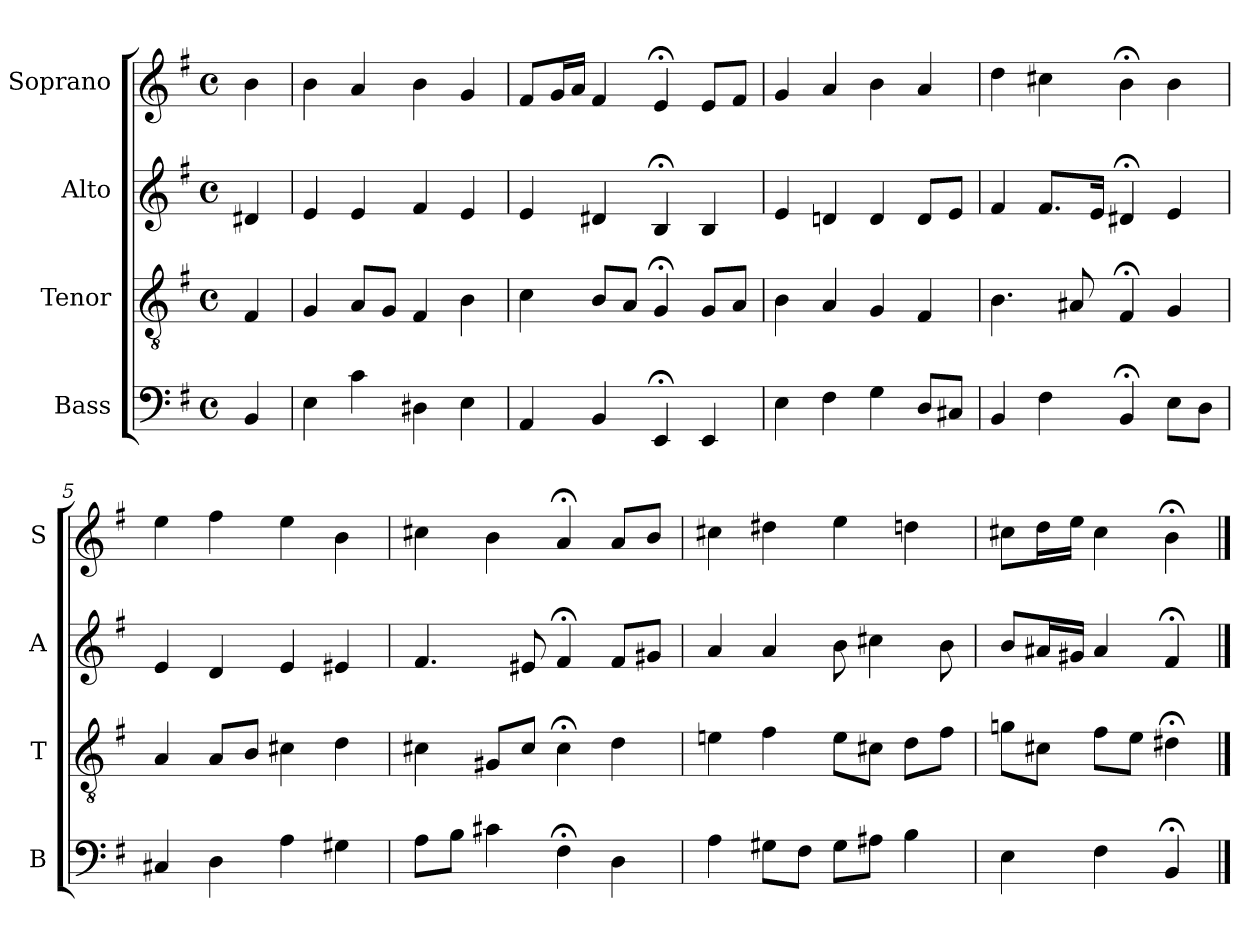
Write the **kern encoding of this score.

**kern	**kern	**kern	**kern
*part4	*part3	*part2	*part1
*staff4	*staff3	*staff2	*staff1
*I"Bass	*I"Tenor	*I"Alto	*I"Soprano
*I'B	*I'T	*I'A	*I'S
*clefF4	*clefGv2	*clefG2	*clefG2
*k[f#]	*k[f#]	*k[f#]	*k[f#]
*e:	*e:	*e:	*e:
*M4/4	*M4/4	*M4/4	*M4/4
*met(c)	*met(c)	*met(c)	*met(c)
*MM100	*MM100	*MM100	*MM100
=	=	=	=
4BB	4F#	4d#X	4b
=1	=1	=1	=1
4E	4G	4e	4b
4c	8AL	4e	4a
.	8GJ	.	.
4D#Xi	4F#i	4f#	4b
4Ei	4Bi	4e	4g
=2	=2	=2	=2
4AA	4c	4e	8f#L
.	.	.	16gL
.	.	.	16aJJ
4BB	8BL	4d#X	4f#
.	8AJ	.	.
4EE;<	4G;<	4B;<	4e;<
4EE	8GL	4B	8eL
.	8AJ	.	8f#J
=3	=3	=3	=3
4E	4B	4e	4g
4F#	4A	4dn	4a
4G	4G	4d	4b
8DL	4F#	8dL	4a
8C#XJ	.	8eJ	.
=4	=4	=4	=4
4BB	4.B	4f#	4dd
4F#	.	8.f#L	4cc#X
.	8A#X	.	.
.	.	16eJk	.
4BB;<	4F#;<	4d#X;<	4b;<
8EL	4G	4e	4b
8DJ	.	.	.
=5	=5	=5	=5
4C#X	4A	4e	4ee
4D	8AL	4d	4ff#
.	8BJ	.	.
4A	4c#X	4e	4ee
4G#X	4d	4e#Xi	4bi
=6	=6	=6	=6
8AL	4c#X	4.f#i	4cc#Xi
8BJ	.	.	.
4c#X	8G#XL	.	4b
.	8c#J	8e#X	.
4F#;<	4c#;<	4f#;<	4a;<
4D	4d	8f#L	8aL
.	.	8g#XJ	8bJ
=7	=7	=7	=7
4A	4en	4a	4cc#X
8G#XL	4f#	4a	4dd#X
8F#J	.	.	.
8G#L	8eL	8b	4ee
8A#XJ	8c#XJ	4cc#X	.
4B	8dL	.	4ddn
.	8f#J	8b	.
=8	=8	=8	=8
4E	8gnL	8bL	8cc#XL
.	8c#XJ	16a#XL	16ddL
.	.	16g#XJJ	16eeJJ
4F#	8f#L	4a#	4cc#
.	8eJ	.	.
4BB;<	4d#X;<	4f#;<	4b;<
==	==	==	==
*-	*-	*-	*-
